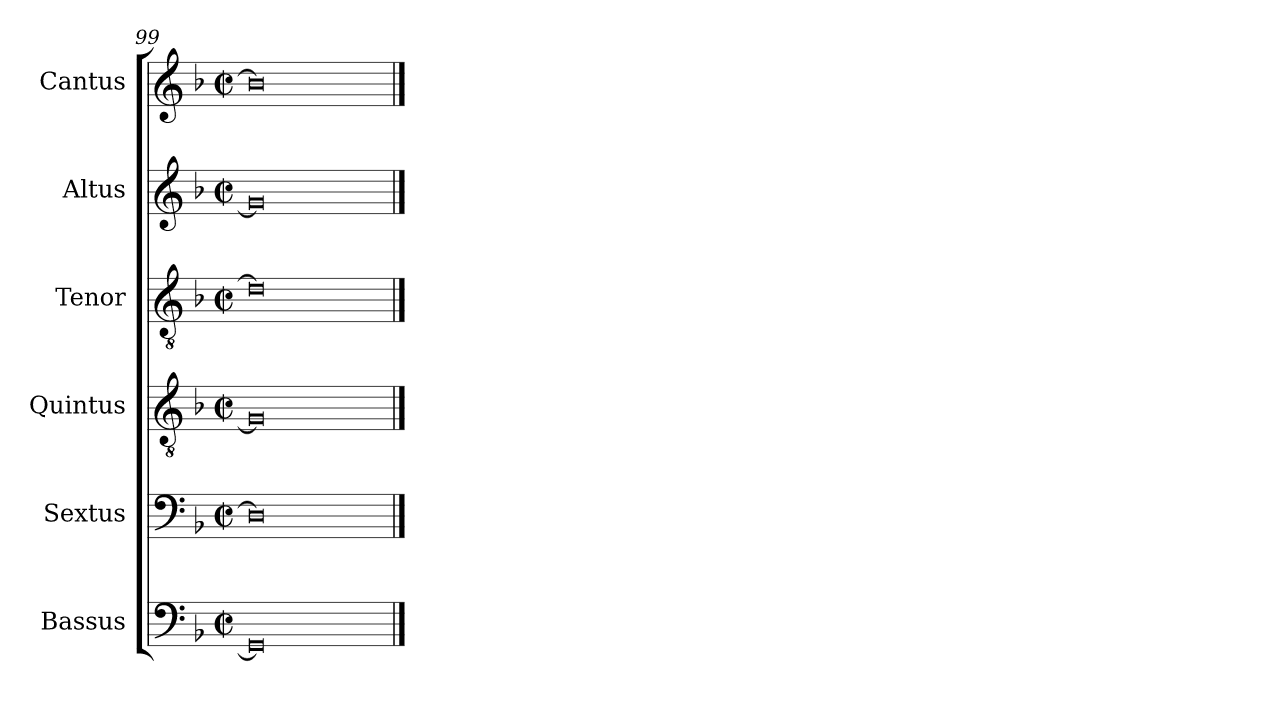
**kern	**text	**kern	**text	**kern	**text	**kern	**text	**kern	**text	**kern	**text
*part6	*part6	*part5	*part5	*part4	*part4	*part3	*part3	*part2	*part2	*part1	*part1
*staff6	*staff6	*staff5	*staff5	*staff4	*staff4	*staff3	*staff3	*staff2	*staff2	*staff1	*staff1
*I"Bassus	*	*I"Sextus	*	*I"Quintus	*	*I"Tenor	*	*I"Altus	*	*I"Cantus	*
*clefF4	*	*clefF4	*	*clefGv2	*	*clefGv2	*	*clefG2	*	*clefG2	*
*k[b-]	*	*k[b-]	*	*k[b-]	*	*k[b-]	*	*k[b-]	*	*k[b-]	*
*F:	*	*F:	*	*F:	*	*F:	*	*F:	*	*F:	*
*M2/2	*	*M2/2	*	*M2/2	*	*M2/2	*	*M2/2	*	*M2/2	*
*met(c|)	*	*met(c|)	*	*met(c|)	*	*met(c|)	*	*met(c|)	*	*met(c|)	*
=99	=99	=99	=99	=99	=99	=99	=99	=99	=99	=99	=99
!	!LO:LY:b:cj	!	!LO:LY:b:cj	!	!LO:LY:b:cj	!	!LO:LY:b:cj	!	!LO:LY:b:cj	!	!LO:LY:b:cj
0GG]	.	0D]	.	0G]	.	0d]	.	0g]	.	0b]	.
==	==	==	==	==	==	==	==	==	==	==	==
*-	*-	*-	*-	*-	*-	*-	*-	*-	*-	*-	*-
